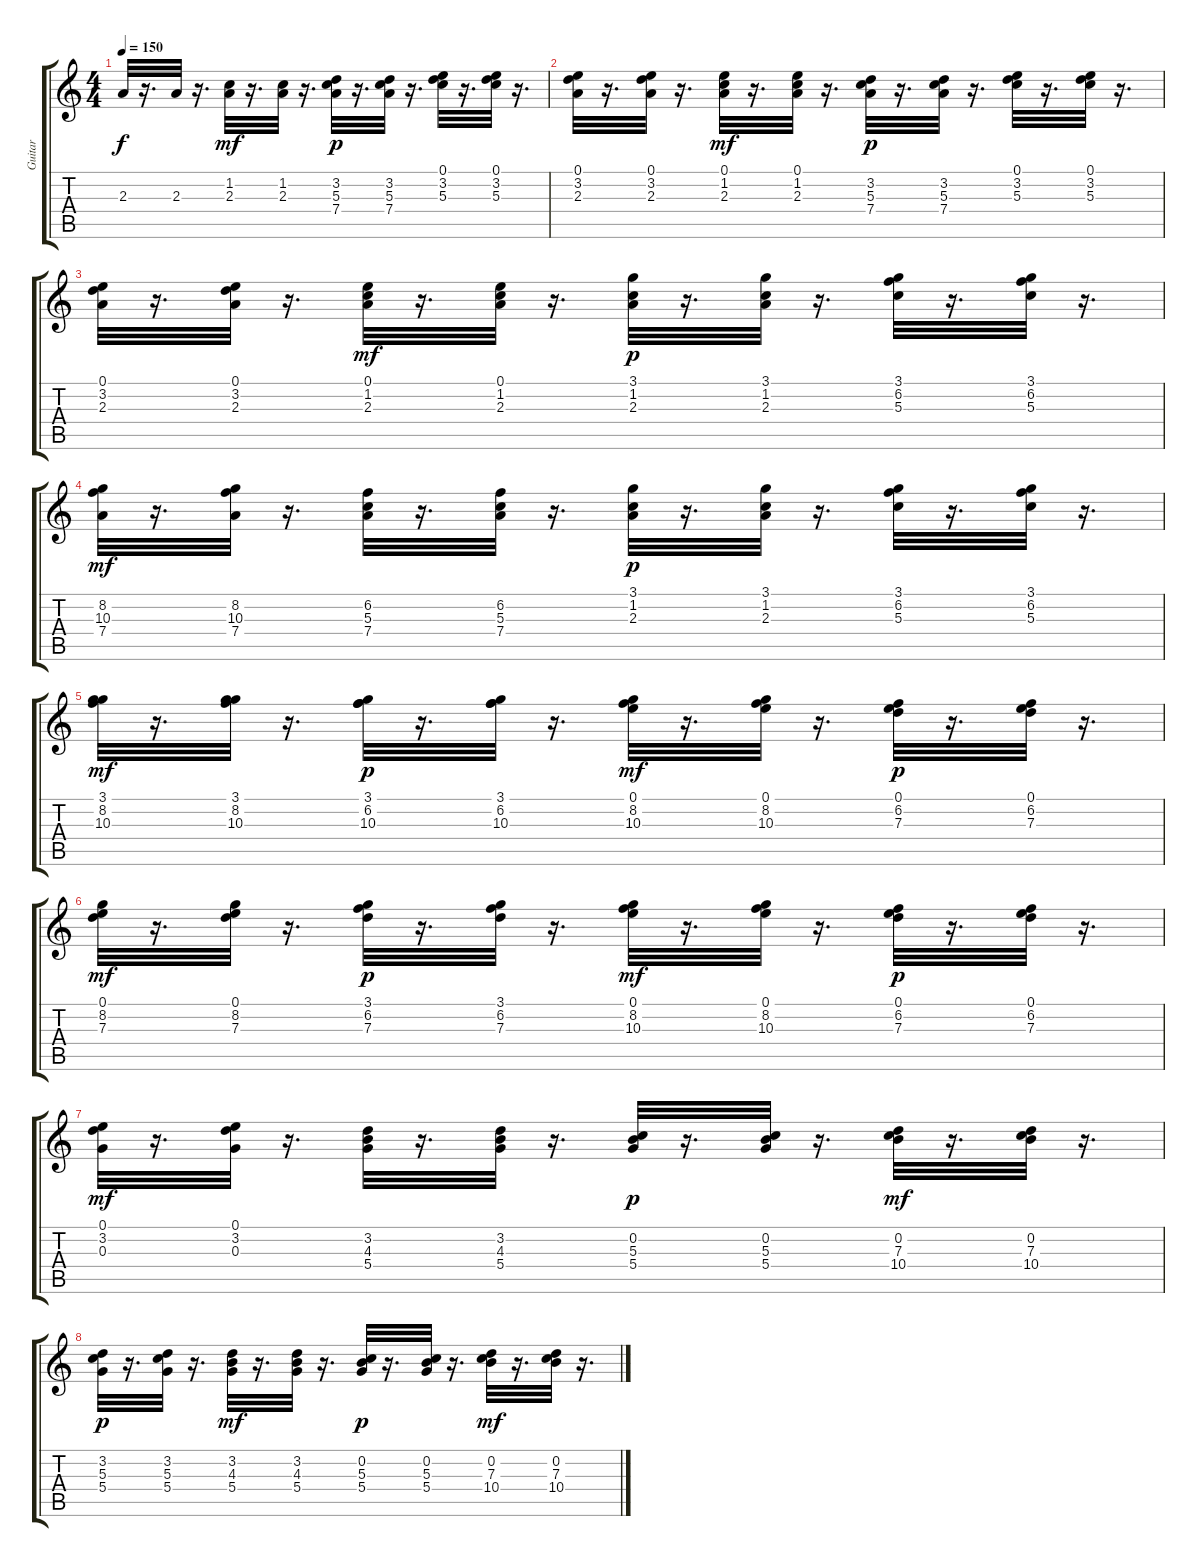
\track ("Guitar" "Guitar") {instrument distortionguitar}
\staff {score tabs}
\tuning (E4 B3 G3 D3 A2 E2) {hide}
\ts (4 4)
\tempo 150
\clef g2
\ks c
2.3.32{dy f instrument distortionguitar} r.16{d} 2.3.32 r.16{d} (1.2 2.3).32{dy mf} r.16{d} (1.2 2.3).32 r.16{d} (3.2 5.3 7.4).32{dy p} r.16{d} (3.2 5.3 7.4).32 r.16{d} (0.1 3.2 5.3).32 r.16{d} (0.1 3.2 5.3).32 r.16{d} |
(0.1 3.2 2.3).32 r.16{d} (0.1 3.2 2.3).32 r.16{d} (0.1 1.2 2.3).32{dy mf} r.16{d} (0.1 1.2 2.3).32 r.16{d} (3.2 5.3 7.4).32{dy p} r.16{d} (3.2 5.3 7.4).32 r.16{d} (0.1 3.2 5.3).32 r.16{d} (0.1 3.2 5.3).32 r.16{d} |
(0.1 3.2 2.3).32 r.16{d} (0.1 3.2 2.3).32 r.16{d} (0.1 1.2 2.3).32{dy mf} r.16{d} (0.1 1.2 2.3).32 r.16{d} (3.1 1.2 2.3).32{dy p} r.16{d} (3.1 1.2 2.3).32 r.16{d} (3.1 6.2 5.3).32 r.16{d} (3.1 6.2 5.3).32 r.16{d} |
(8.2 10.3 7.4).32{dy mf} r.16{d} (8.2 10.3 7.4).32 r.16{d} (6.2 5.3 7.4).32 r.16{d} (6.2 5.3 7.4).32 r.16{d} (3.1 1.2 2.3).32{dy p} r.16{d} (3.1 1.2 2.3).32 r.16{d} (3.1 6.2 5.3).32 r.16{d} (3.1 6.2 5.3).32 r.16{d} |
(3.1 8.2 10.3).32{dy mf} r.16{d} (3.1 8.2 10.3).32 r.16{d} (3.1 6.2 10.3).32{dy p} r.16{d} (3.1 6.2 10.3).32 r.16{d} (0.1 8.2 10.3).32{dy mf} r.16{d} (0.1 8.2 10.3).32 r.16{d} (0.1 6.2 7.3).32{dy p} r.16{d} (0.1 6.2 7.3).32 r.16{d} |
(0.1 8.2 7.3).32{dy mf} r.16{d} (0.1 8.2 7.3).32 r.16{d} (3.1 6.2 7.3).32{dy p} r.16{d} (3.1 6.2 7.3).32 r.16{d} (0.1 8.2 10.3).32{dy mf} r.16{d} (0.1 8.2 10.3).32 r.16{d} (0.1 6.2 7.3).32{dy p} r.16{d} (0.1 6.2 7.3).32 r.16{d} |
(0.1 3.2 0.3).32{dy mf} r.16{d} (0.1 3.2 0.3).32 r.16{d} (3.2 4.3 5.4).32 r.16{d} (3.2 4.3 5.4).32 r.16{d} (0.2 5.3 5.4).32{dy p} r.16{d} (0.2 5.3 5.4).32 r.16{d} (0.2 7.3 10.4).32{dy mf} r.16{d} (0.2 7.3 10.4).32 r.16{d} |
(3.2 5.3 5.4).32{dy p} r.16{d} (3.2 5.3 5.4).32 r.16{d} (3.2 4.3 5.4).32{dy mf} r.16{d} (3.2 4.3 5.4).32 r.16{d} (0.2 5.3 5.4).32{dy p} r.16{d} (0.2 5.3 5.4).32 r.16{d} (0.2 7.3 10.4).32{dy mf} r.16{d} (0.2 7.3 10.4).32 r.16{d}
